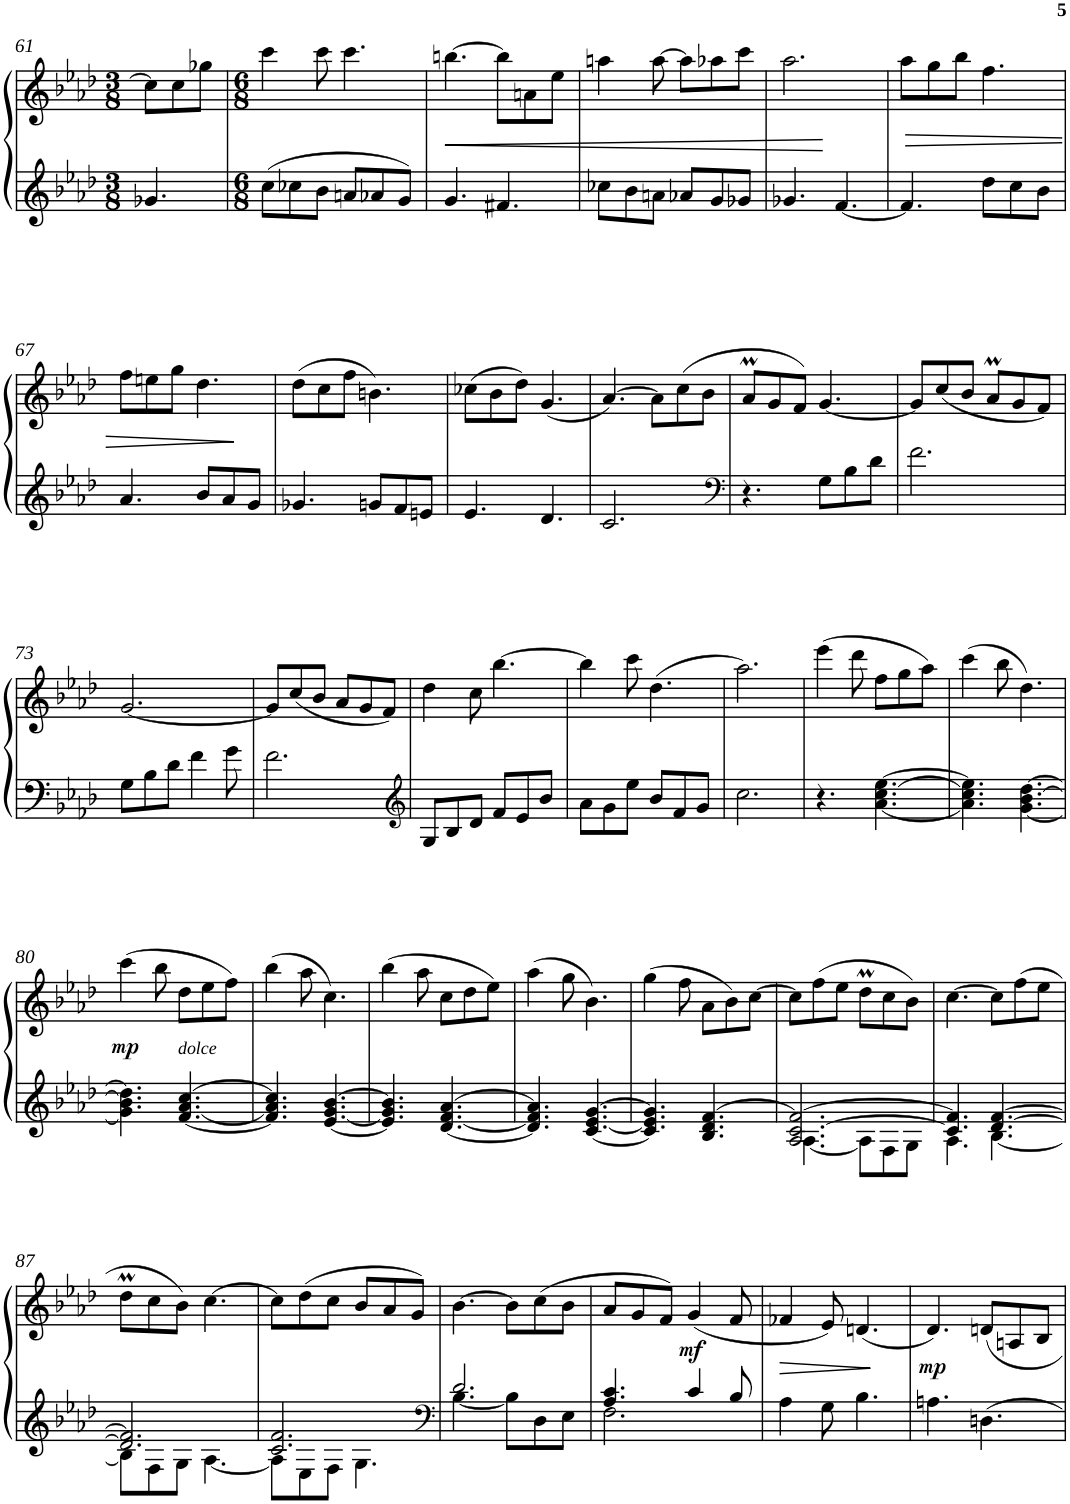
**kern	**kern	**dynam
*part1	*part1	*part1
*staff2	*staff1	*staff1/2
*I"Piano	*	*
*I'Pno	*	*
!!LO:PB:g=z
*clefG2	*clefG2	*
*k[b-e-a-d-]	*k[b-e-a-d-]	*
*f:	*f:	*
*M3/8	*M3/8	*
=61	=61	=61
4.g-X/	8cc\L]	.
.	8cc\	.
.	8gg-X\J	.
=62	=62	=62
*M6/8	*M6/8	*
8cc\L	4ccc\	.
8cc-X\	.	.
8b-\J	8ccc\	.
8an/L	4.ccc\	.
8a-X/	.	.
8g/J	.	.
=63	=63	=63
!	!	!LO:HP:b
4.g/	[4.bbn\	<
4.f#X/	8bb\L]	.
.	8an\	.
.	8ee-\J	.
=64	=64	=64
8cc-X\L	4aan\	.
8b-\	.	.
8an\J	[8aa\	.
8a-X/L	8aa\L]	.
8g/	8aa-X\	.
8g-X/J	8ccc\J	.
=65	=65	=65
4.g-X/	2.aa-\	.
[4.f/	.	.
.	.	[
=66	=66	=66
4.f/]	8aa-\L	.
!	!	!LO:HP:b
.	8gg\	>
.	8bb-\J	.
8dd-\L	4.ff\	.
8cc\	.	.
8b-\J	.	.
!!LO:LB:g=z
=67	=67	=67
4.a-/	8ff\L	.
.	8een\	.
.	8gg\J	.
8b-/L	4.dd-\	.
8a-/	.	.
8g/J	.	.
.	.	]
=68	=68	=68
4.g-X/	(>8dd-\L	.
.	8cc\	.
.	8ff\J	.
8gn/L	4.bn\)	.
8f/	.	.
8en/J	.	.
=69	=69	=69
4.e-/	(>8cc-X\L	.
.	8b-\	.
.	8dd-\J)	.
4.d-/	(<4.g/	.
=70	=70	=70
2.c/	[4.a-/)	.
.	8a-\L]	.
.	(>8cc\	.
.	8b-\J	.
=71	=71	=71
*clefF4	*	*
4.r	8a->/L	.
.	8g/	.
.	8f/J)	.
8G\L	[4.g/	.
8B-\	.	.
8d-\J	.	.
=72	=72	=72
2.f\	8g/L]	.
.	(<8cc/	.
.	8b-/J	.
.	8a->/L	.
.	8g/	.
.	8f/J)	.
!!LO:LB:g=z
=73	=73	=73
8G\L	[2.g/	.
8B-\	.	.
8d-\J	.	.
4f\	.	.
8g\	.	.
=74	=74	=74
2.f\	8g/L]	.
.	(<8cc/	.
.	8b-/J	.
.	8a-/L	.
.	8g/	.
.	8f/J)	.
=75	=75	=75
*clefG2	*	*
8G/L	4dd-\	.
8B-/	.	.
8d-/J	8cc\	.
8f/L	[4.bb-\	.
8e-/	.	.
8b-/J	.	.
=76	=76	=76
8a-\L	4bb-\]	.
8g\	.	.
8ee-\J	8ccc\	.
8b-/L	(>4.dd-\	.
8f/	.	.
8g/J	.	.
=77	=77	=77
2.cc\	2.aa-\)	.
=78	=78	=78
4.r	(>4eee-\	.
.	8ddd-\	.
[4.a-\ [4.cc\ [4.ee-\	8ff\L	.
.	8gg\	.
.	8aa-\J)	.
=79	=79	=79
4.a-\] 4.cc\] 4.ee-\]	(>4ccc\	.
.	8bb-\	.
[4.g\ [4.b-\ [4.dd-\	4.dd-\)	.
!!LO:LB:g=z
=80	=80	=80
!	!	!LO:DY:b
4.g\] 4.b-\] 4.dd-\]	(>4ccc\	mp
.	8bb-\	.
!	!LO:TX:b:i:t=dolce	!
[4.f/ [4.a-/ [4.cc/	8dd-\L	.
.	8ee-\	.
.	8ff\J)	.
=81	=81	=81
4.f/] 4.a-/] 4.cc/]	(>4bb-\	.
.	8aa-\	.
[4.e-/ [4.g/ [4.b-/	4.cc\)	.
=82	=82	=82
4.e-/] 4.g/] 4.b-/]	(>4bb-\	.
.	8aa-\	.
[4.d-/ [4.f/ [4.a-/	8cc\L	.
.	8dd-\	.
.	8ee-\J)	.
=83	=83	=83
4.d-/] 4.f/] 4.a-/]	(>4aa-\	.
.	8gg\	.
[4.c/ [4.e-/ [4.g/	4.b-\)	.
=84	=84	=84
4.c/] 4.e-/] 4.g/]	(>4gg\	.
.	8ff\	.
4.B-/ 4.d-/ [4.f/	8a-\L	.
.	8b-\)	.
.	[8cc\J	.
=85	=85	=85
*^	*	*
2.A-/ [>2.c/ 2.f/_	[<4.A-\	8cc\L]	.
.	.	(>8ff\	.
.	.	8ee-\J	.
.	8A-\L]	8dd->\L	.
.	8F\	8cc\	.
.	8G\J	8b-\J)	.
=86	=86	=86	=86
4.c/] 4.f/]	4.A-\	[4.cc\	.
[>4.d-/ [>4.f/	[<4.B-\	8cc\L]	.
.	.	(>8ff\	.
.	.	8ee-\J	.
!!LO:LB:g=z
=87	=87	=87	=87
2.d-/] 2.f/]	8B-\L]	8dd->\L	.
.	8F\	8cc\	.
.	8G\J	8b-\J)	.
.	[<4.A-\	[4.cc\	.
=88	=88	=88	=88
2.c/ 2.f/	8A-\L]	8cc\L]	.
.	8E-\	(>8dd-\	.
.	8F\J	8cc\J	.
.	4.G\	8b-/L	.
.	.	8a-/	.
.	.	8g/J)	.
=89	=89	=89	=89
*clefF4	*	*	*
2.d-/	[<4.B-\	[4.b-\	.
.	8B-\L]	8b-\L]	.
.	8D-\	(>8cc\	.
.	8E-\J	8b-\J	.
=90	=90	=90	=90
4.A-/ 4.c/	2.F\	8a-/L	.
.	.	8g/	.
.	.	8f/J)	.
!	!	!	!LO:DY:b
4c/	.	(<4g/	mf
8B-/	.	8f/	.
*v	*v	*	*
=91	=91	=91
!	!	!LO:HP:b
4A-\	4f-X/	>
8G\	8e-/)	.
4.B-\	(<4.dn/	.
.	.	]
=92	=92	=92
!	!	!LO:DY:b
4.An\	4.d-/)	mp
4.Dn\	8dn/L	.
.	8An/	.
.	8B-/J	.
=	=	=
*-	*-	*-
